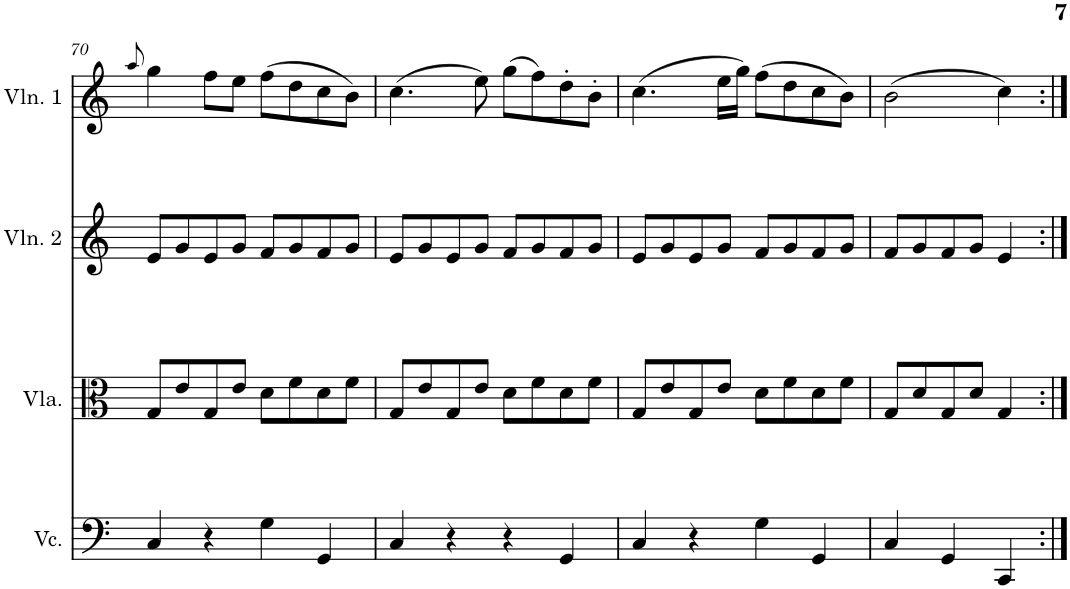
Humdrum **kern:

**kern	**kern	**kern	**kern	**kern	**kern	**kern	**kern
*part8	*part7	*part6	*part5	*part4	*part3	*part2	*part1
*staff8	*staff7	*staff6	*staff5	*staff4	*staff3	*staff2	*staff1
*I"Violoncello	*I"Bassoon	*I"Viola	*I"Bb Clarinet	*I"Oboe	*I"Violin 2	*I"Flute	*I"Violin 1
*I'Vc.	*I'Bsn.	*I'Vla.	*I'Bb Cl.	*I'Ob.	*I'Vln. 2	*I'Fl.	*I'Vln. 1
!!LO:PB:g=z
*clefF4	*clefF4	*clefC3	*clefG2	*clefG2	*clefG2	*clefG2	*clefG2
*	*	*	*Trd1c2	*	*	*	*
*k[]	*k[]	*k[]	*k[f#c#]	*k[]	*k[]	*k[]	*k[]
*M4/4	*M4/4	*M4/4	*M4/4	*M4/4	*M4/4	*M4/4	*M4/4
*met(c)	*met(c)	*met(c)	*met(c)	*met(c)	*met(c)	*met(c)	*met(c)
=70	=70	=70	=70	=70	=70	=70	=70
.	.	.	.	.	.	8qaa	8qaa/
4C/	4C	8G/L	8a\L	8e/L	8e/L	4gg	4gg\
.	.	8e/	8ff#\J	8g/J	8g/	.	.
4r	4r	8G/	8a\L	8e/L	8e/	8ff\L	8ff\L
.	.	8e/J	8ff#\J	8g/J	8g/J	8ee\J	8ee\J
4G\	4G	8d\L	8ee\L	8f/L	8f/L	(8ff\L	(8ff\L
.	.	8f\	8gg\J	8g/J	8g/	8dd\J	8dd\
4GG/	4GG	8d\	8ee\L	8f/L	8f/	8cc\L	8cc\
.	.	8f\J	8gg\J	8g/J	8g/J	8b\J)	8b\J)
=71	=71	=71	=71	=71	=71	=71	=71
4C/	4C	8G/L	8a\L	8e/L	8e/L	(4.cc	(4.cc\
.	.	8e/	8ff#\J	8g/J	8g/	.	.
4r	4r	8G/	8a\L	8e/L	8e/	.	.
.	.	8e/J	8ff#\J	8g/J	8g/J	8ee)	8ee\)
4r	4r	8d\L	8ee\L	8f/L	8f/L	(8gg\L	(8gg\L
.	.	8f\	8gg\J	8g/J	8g/	8ff\J)	8ff\)
4GG/	4GG	8d\	8ee\L	8f/L	8f/	8dd'\L	8dd'\
.	.	8f\J	8gg\J	8g/J	8g/J	8b'\J	8b'\J
=72	=72	=72	=72	=72	=72	=72	=72
4C/	4C	8G/L	8a\L	8e/L	8e/L	(4.cc	(4.cc\
.	.	8e/	8ff#\J	8g/J	8g/	.	.
4r	4r	8G/	8a\L	8e/L	8e/	.	.
.	.	8e/J	8ff#\J	8g/J	8g/J	16ee\LL	16ee\LL
.	.	.	.	.	.	16gg\JJ)	16gg\JJ)
4G\	4G	8d\L	8ee\L	8f/L	8f/L	(8ff\L	(8ff\L
.	.	8f\	8gg\J	8g/J	8g/	8dd\J	8dd\
4GG/	4GG	8d\	8ee\L	8f/L	8f/	8cc\L	8cc\
.	.	8f\J	8gg\J	8g/J	8g/J	8b\J)	8b\J)
=73	=73	=73	=73	=73	=73	=73	=73
4C/	4C	8G/L	8a\L	8f/L	8f/L	(2b	(2b\
.	.	8d/	8ee\J	8g/J	8g/	.	.
4GG/	4GG	8G/	8a\L	8f/L	8f/	.	.
.	.	8d/J	8ee\J	8g/J	8g/J	.	.
4CC/	4CC	4G/	4a	4e	4e/	4cc)	4cc\)
=:|!	=:|!	=:|!	=:|!	=:|!	=:|!	=:|!	=:|!
*-	*-	*-	*-	*-	*-	*-	*-
